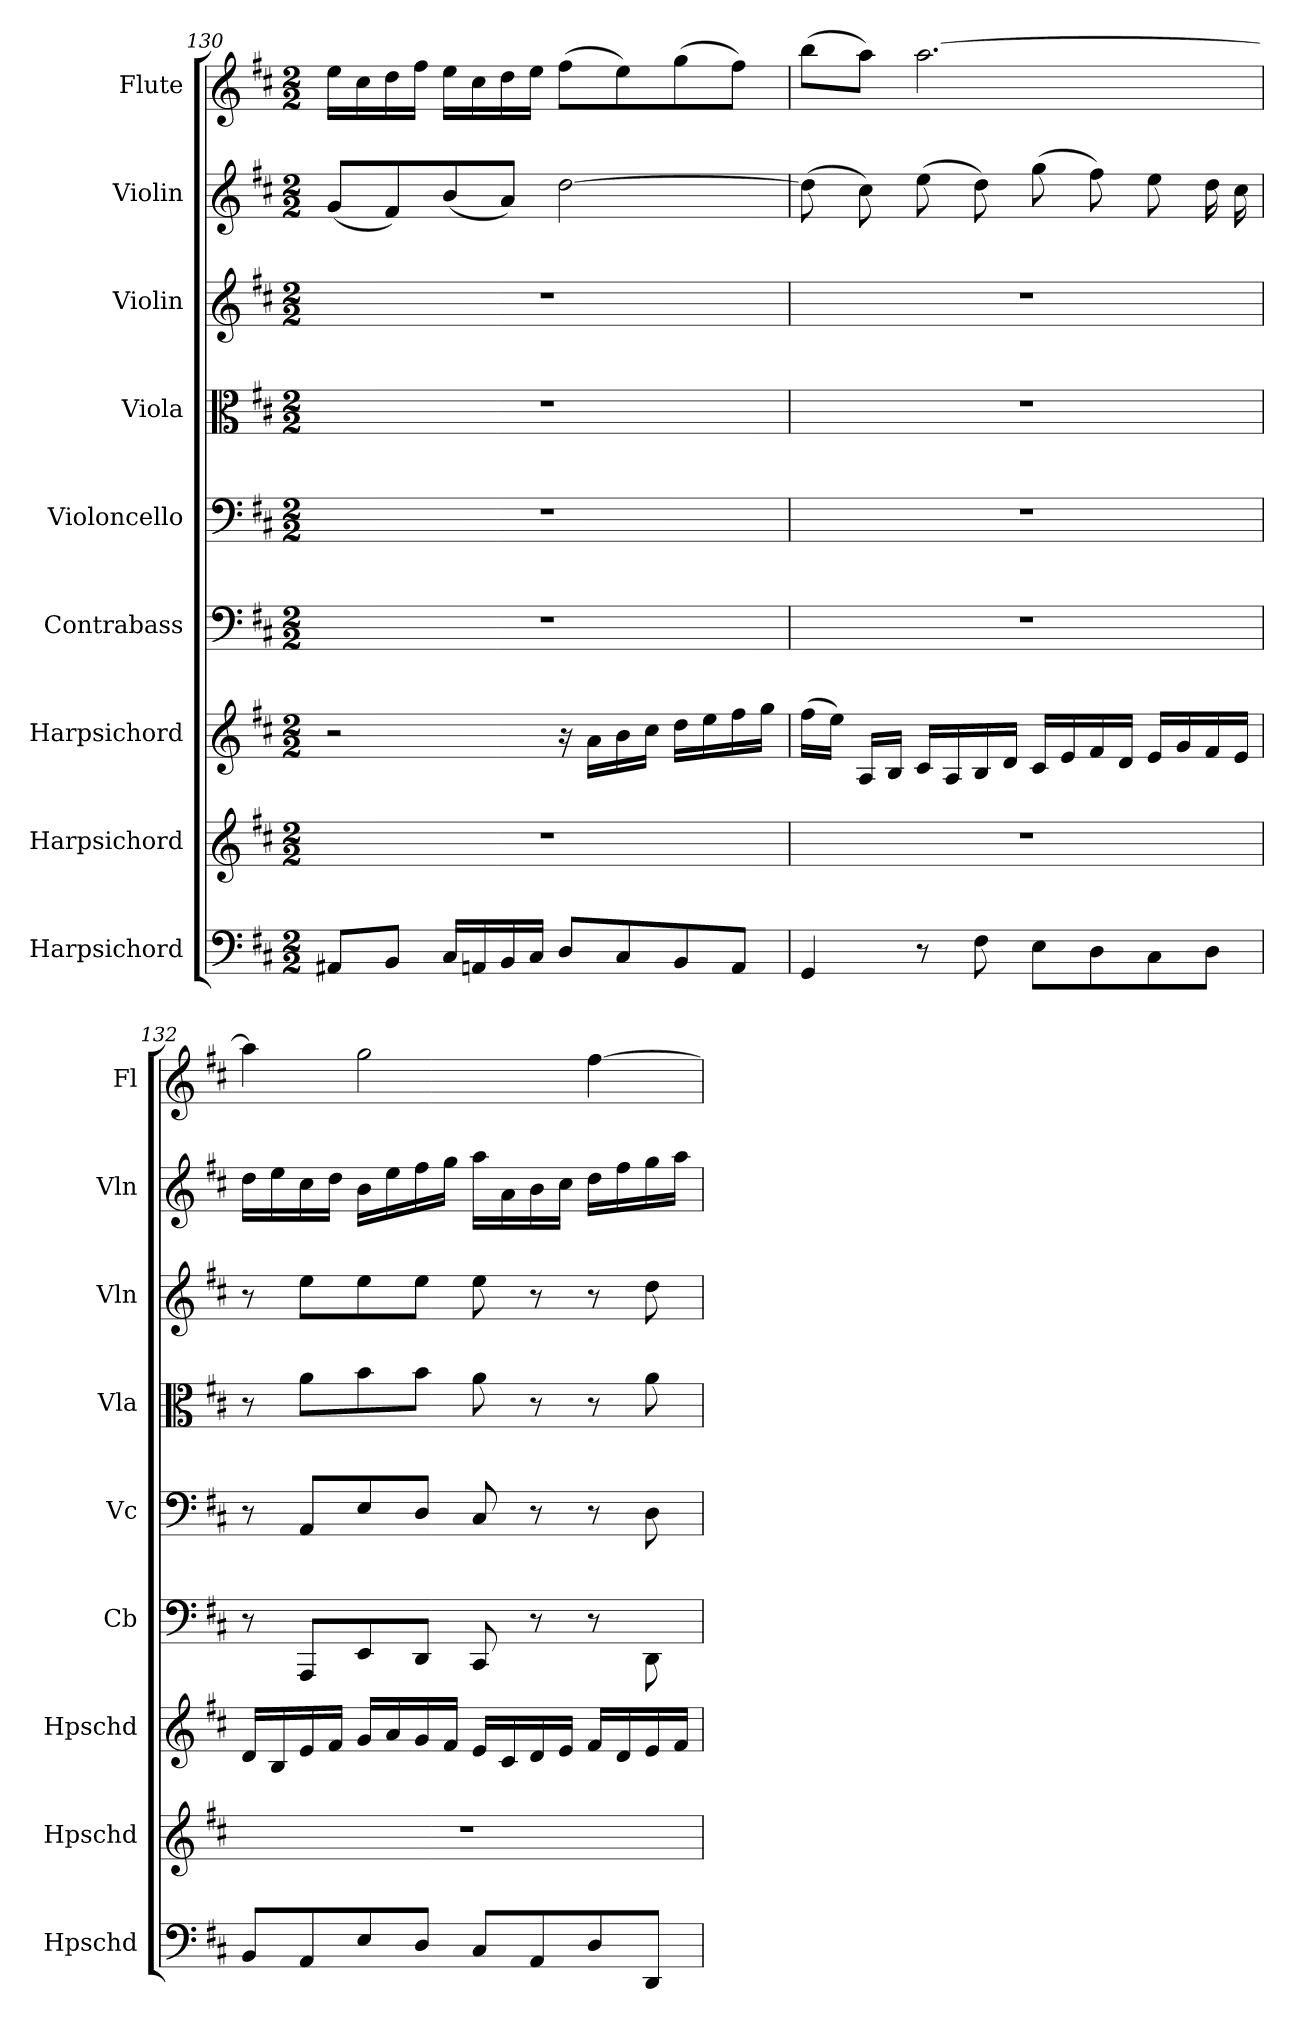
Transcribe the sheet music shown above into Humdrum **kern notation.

**kern	**kern	**kern	**kern	**kern	**kern	**kern	**kern	**kern
*part9	*part8	*part7	*part6	*part5	*part4	*part3	*part2	*part1
*staff9	*staff8	*staff7	*staff6	*staff5	*staff4	*staff3	*staff2	*staff1
*I"Harpsichord	*I"Harpsichord	*I"Harpsichord	*I"Contrabass	*I"Violoncello	*I"Viola	*I"Violin	*I"Violin	*I"Flute
*I'Hpschd	*I'Hpschd	*I'Hpschd	*I'Cb	*I'Vc	*I'Vla	*I'Vln	*I'Vln	*I'Fl
*clefF4	*clefG2	*clefG2	*clefF4	*clefF4	*clefC3	*clefG2	*clefG2	*clefG2
*	*	*	*ITrd7c12	*	*	*	*	*
*k[f#c#]	*k[f#c#]	*k[f#c#]	*k[f#c#]	*k[f#c#]	*k[f#c#]	*k[f#c#]	*k[f#c#]	*k[f#c#]
*D:	*D:	*D:	*D:	*D:	*D:	*D:	*D:	*D:
*M2/2	*M2/2	*M2/2	*M2/2	*M2/2	*M2/2	*M2/2	*M2/2	*M2/2
=130	=130	=130	=130	=130	=130	=130	=130	=130
8AA#X/L	1r	2r	1r	1r	1r	1r	(8g/L	16ee\LL
.	.	.	.	.	.	.	.	16cc#\
8BB/J	.	.	.	.	.	.	8f#/)	16dd\
.	.	.	.	.	.	.	.	16ff#\JJ
16C#/LL	.	.	.	.	.	.	(8b/	16ee\LL
16AAn/	.	.	.	.	.	.	.	16cc#\
16BB/	.	.	.	.	.	.	8a/J)	16dd\
16C#/JJ	.	.	.	.	.	.	.	16ee\JJ
8D/L	.	16r	.	.	.	.	[2dd\	(8ff#\L
.	.	16a\LL	.	.	.	.	.	.
8C#/	.	16b\	.	.	.	.	.	8ee\)
.	.	16cc#\JJ	.	.	.	.	.	.
8BB/	.	16dd\LL	.	.	.	.	.	(8gg\
.	.	16ee\	.	.	.	.	.	.
8AA/J	.	16ff#\	.	.	.	.	.	8ff#\J)
.	.	16gg\JJ	.	.	.	.	.	.
=131	=131	=131	=131	=131	=131	=131	=131	=131
4GG/	1r	(16ff#\LL	1r	1r	1r	1r	(8dd\]	(8bb\L
.	.	16ee\JJ)	.	.	.	.	.	.
.	.	16A/LL	.	.	.	.	8cc#\)	8aa\J)
.	.	16B/JJ	.	.	.	.	.	.
8r	.	16c#/LL	.	.	.	.	(8ee\	[2.aa\
.	.	16A/	.	.	.	.	.	.
8F#\	.	16B/	.	.	.	.	8dd\)	.
.	.	16d/JJ	.	.	.	.	.	.
8E\L	.	16c#/LL	.	.	.	.	(8gg\	.
.	.	16e/	.	.	.	.	.	.
8D\	.	16f#/	.	.	.	.	8ff#\)	.
.	.	16d/JJ	.	.	.	.	.	.
8C#\	.	16e/LL	.	.	.	.	8ee\	.
.	.	16g/	.	.	.	.	.	.
8D\J	.	16f#/	.	.	.	.	16dd\	.
.	.	16e/JJ	.	.	.	.	16cc#\	.
=132	=132	=132	=132	=132	=132	=132	=132	=132
8BB/L	1r	16d/LL	8r	8r	8r	8r	16dd\LL	4aa\]
.	.	16B/	.	.	.	.	16ee\	.
8AA/	.	16e/	8AAAA/L	8AA/L	8a\L	8ee\L	16cc#\	.
.	.	16f#/JJ	.	.	.	.	16dd\JJ	.
8E/	.	16g/LL	8EEE/	8E/	8b\	8ee\	16b\LL	2gg\
.	.	16a/	.	.	.	.	16ee\	.
8D/J	.	16g/	8DDD/J	8D/J	8b\J	8ee\J	16ff#\	.
.	.	16f#/JJ	.	.	.	.	16gg\JJ	.
8C#/L	.	16e/LL	8CCC#/	8C#/	8a\	8ee\	16aa\LL	.
.	.	16c#/	.	.	.	.	16a\	.
8AA/	.	16d/	8r	8r	8r	8r	16b\	.
.	.	16e/JJ	.	.	.	.	16cc#\JJ	.
8D/	.	16f#/LL	8r	8r	8r	8r	16dd\LL	[4ff#\
.	.	16d/	.	.	.	.	16ff#\	.
8DD/J	.	16e/	8DDD\	8D\	8a\	8dd\	16gg\	.
.	.	16f#/JJ	.	.	.	.	16aa\JJ	.
=	=	=	=	=	=	=	=	=
*-	*-	*-	*-	*-	*-	*-	*-	*-
